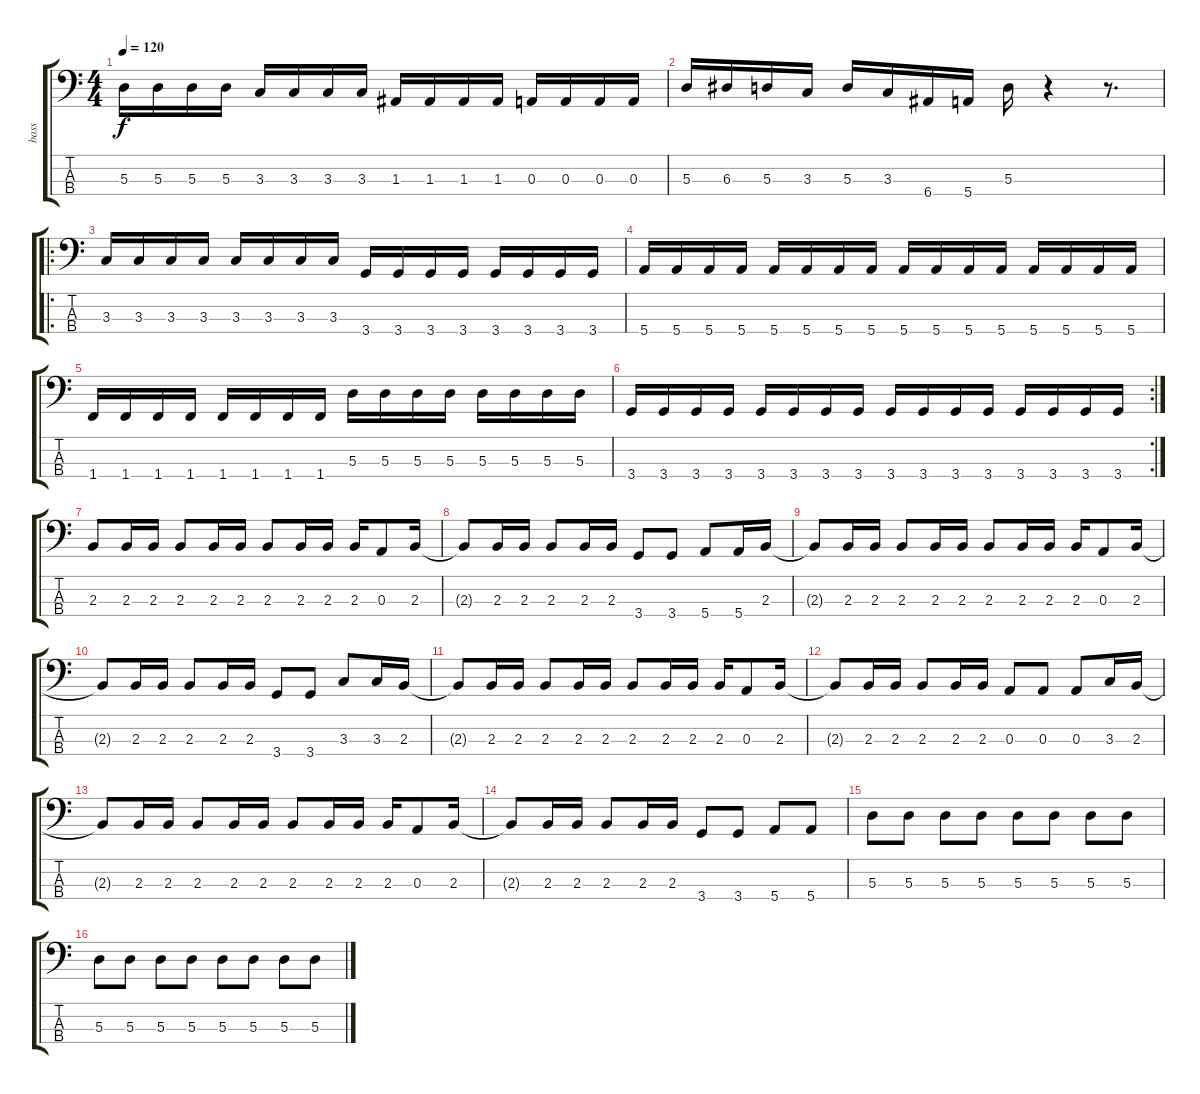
\track ("bass" "bass") {instrument electricbassfinger}
\staff {score tabs}
\tuning (G2 D2 A1 E1) {hide}
\ts (4 4)
\tempo 120
\clef f4
\ks c
5.3.16{dy f} 5.3.16 5.3.16 5.3.16 3.3.16 3.3.16 3.3.16 3.3.16 1.3.16 1.3.16 1.3.16 1.3.16 0.3.16 0.3.16 0.3.16 0.3.16 |
5.3.16 6.3.16 5.3.16 3.3.16 5.3.16 3.3.16 6.4.16 5.4.16 5.3.16 r.4 r.8{d} |
\ro
3.3.16 3.3.16 3.3.16 3.3.16 3.3.16 3.3.16 3.3.16 3.3.16 3.4.16 3.4.16 3.4.16 3.4.16 3.4.16 3.4.16 3.4.16 3.4.16 |
5.4.16 5.4.16 5.4.16 5.4.16 5.4.16 5.4.16 5.4.16 5.4.16 5.4.16 5.4.16 5.4.16 5.4.16 5.4.16 5.4.16 5.4.16 5.4.16 |
1.4.16 1.4.16 1.4.16 1.4.16 1.4.16 1.4.16 1.4.16 1.4.16 5.3.16 5.3.16 5.3.16 5.3.16 5.3.16 5.3.16 5.3.16 5.3.16 |
\rc 2
3.4.16 3.4.16 3.4.16 3.4.16 3.4.16 3.4.16 3.4.16 3.4.16 3.4.16 3.4.16 3.4.16 3.4.16 3.4.16 3.4.16 3.4.16 3.4.16 |
2.3.8 2.3.16 2.3.16 2.3.8 2.3.16 2.3.16 2.3.8 2.3.16 2.3.16 2.3.16 0.3.8 2.3.16 |
2.3{t}.8 2.3.16 2.3.16 2.3.8 2.3.16 2.3.16 3.4.8 3.4.8 5.4.8 5.4.16 2.3.16 |
2.3{t}.8 2.3.16 2.3.16 2.3.8 2.3.16 2.3.16 2.3.8 2.3.16 2.3.16 2.3.16 0.3.8 2.3.16 |
2.3{t}.8 2.3.16 2.3.16 2.3.8 2.3.16 2.3.16 3.4.8 3.4.8 3.3.8 3.3.16 2.3.16 |
2.3{t}.8 2.3.16 2.3.16 2.3.8 2.3.16 2.3.16 2.3.8 2.3.16 2.3.16 2.3.16 0.3.8 2.3.16 |
2.3{t}.8 2.3.16 2.3.16 2.3.8 2.3.16 2.3.16 0.3.8 0.3.8 0.3.8 3.3.16 2.3.16 |
2.3{t}.8 2.3.16 2.3.16 2.3.8 2.3.16 2.3.16 2.3.8 2.3.16 2.3.16 2.3.16 0.3.8 2.3.16 |
2.3{t}.8 2.3.16 2.3.16 2.3.8 2.3.16 2.3.16 3.4.8 3.4.8 5.4.8 5.4.8 |
5.3.8 5.3.8 5.3.8 5.3.8 5.3.8 5.3.8 5.3.8 5.3.8 |
5.3.8 5.3.8 5.3.8 5.3.8 5.3.8 5.3.8 5.3.8 5.3.8
